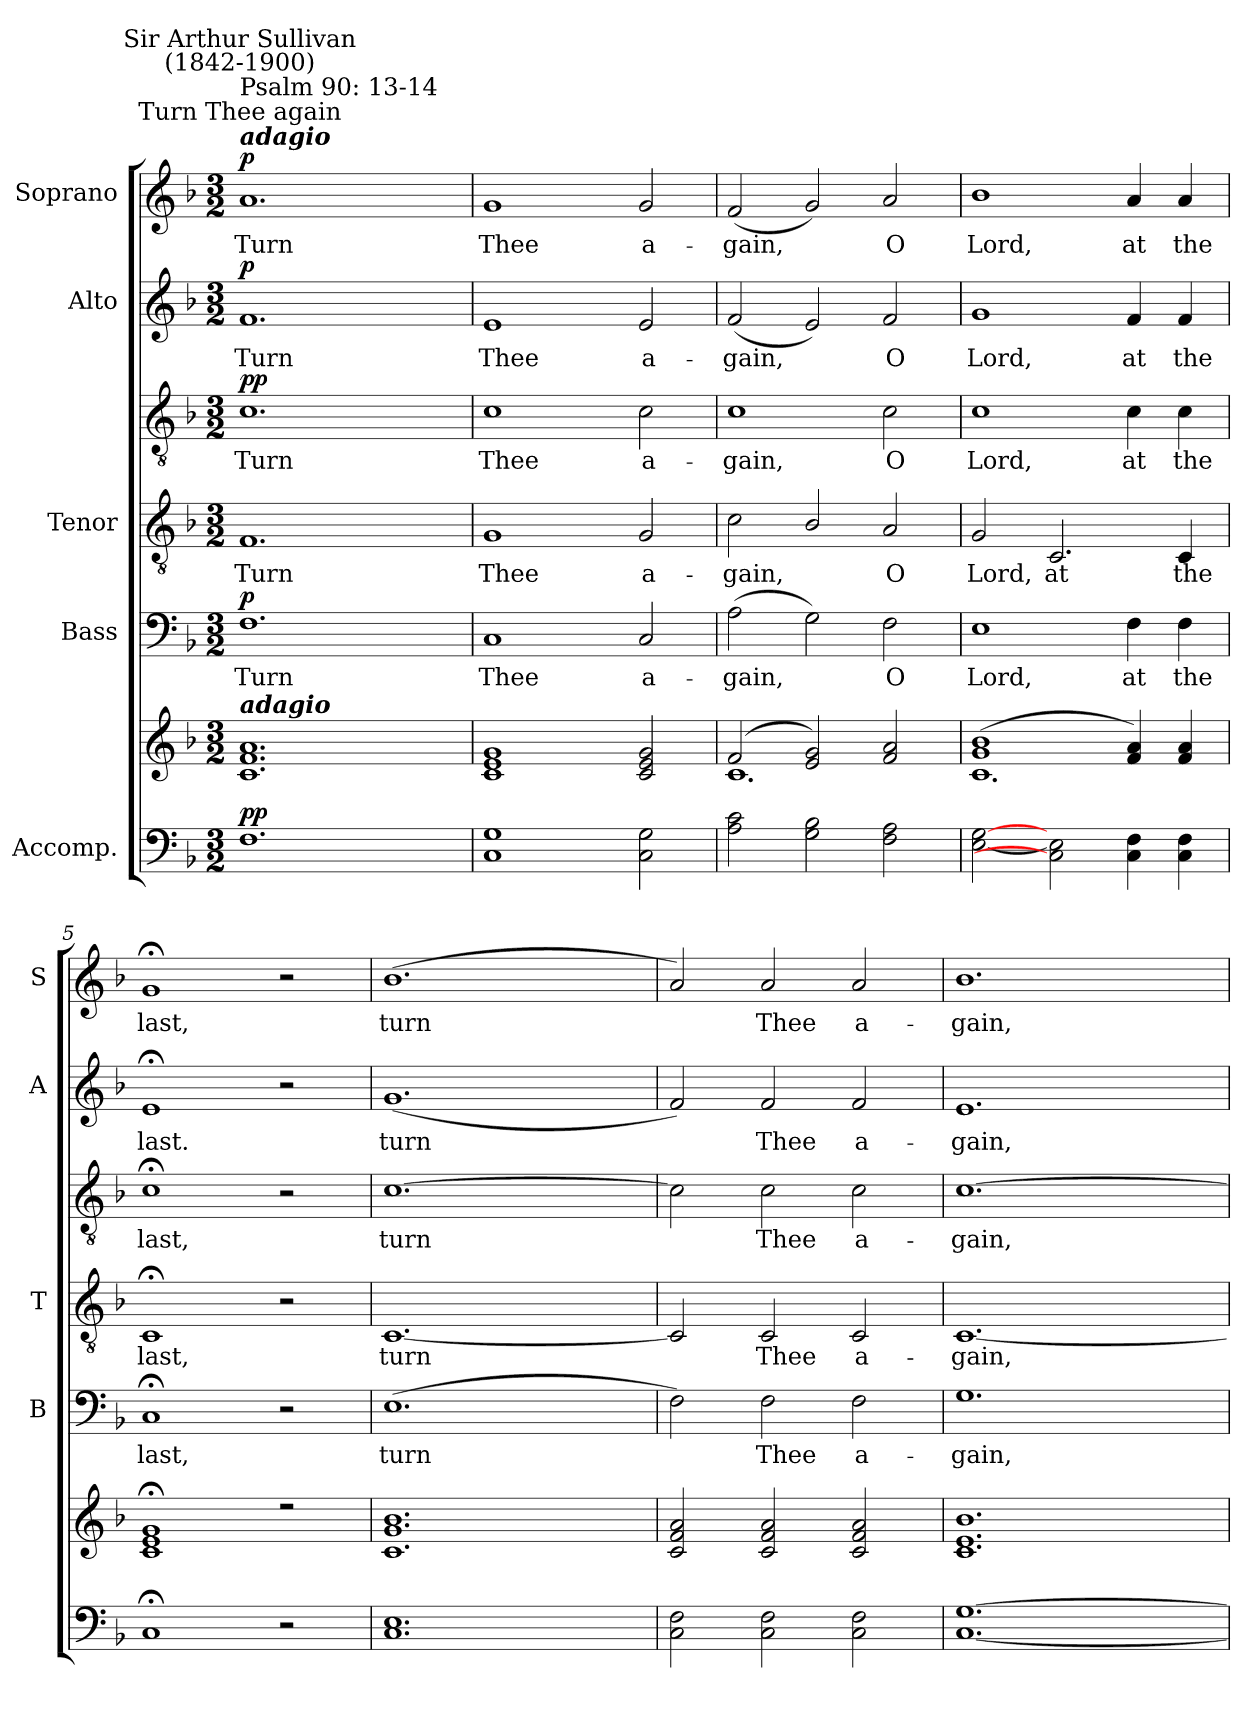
**kern	**kern	**dynam	**kern	**text	**dynam	**kern	**text	**kern	**text	**dynam	**kern	**text	**dynam	**kern	**text	**dynam
*part5	*part5	*part5	*part4	*part4	*part4	*part3	*part3	*part3	*part3	*part3	*part2	*part2	*part2	*part1	*part1	*part1
*staff7	*staff6	*staff6/7	*staff5	*staff5	*staff5	*staff4	*staff4	*staff3	*staff3	*staff3/4	*staff2	*staff2	*staff2	*staff1	*staff1	*staff1
*I"Accomp.	*	*	*I"Bass	*	*	*I"Tenor	*	*	*	*	*I"Alto	*	*	*I"Soprano	*	*
*	*	*	*I'B	*	*	*I'T	*	*	*	*	*I'A	*	*	*I'S	*	*
*clefF4	*clefG2	*	*clefF4	*	*	*clefGv2	*	*clefGv2	*	*	*clefG2	*	*	*clefG2	*	*
*k[b-]	*k[b-]	*	*k[b-]	*	*	*k[b-]	*	*k[b-]	*	*	*k[b-]	*	*	*k[b-]	*	*
*F:	*F:	*	*F:	*	*	*F:	*	*F:	*	*	*F:	*	*	*F:	*	*
*M3/2	*M3/2	*	*M3/2	*	*	*M3/2	*	*M3/2	*	*	*M3/2	*	*	*M3/2	*	*
=1	=1	=1	=1	=1	=1	=1	=1	=1	=1	=1	=1	=1	=1	=1	=1	=1
*	*^	*	*	*	*	*	*	*	*	*	*	*	*	*	*	*
!	!	!	!	!	!	!	!	!	!	!	!	!	!	!	!LO:TX:a:Bi:t=adagio	!	!
!	!	!	!	!	!	!	!	!	!	!	!	!	!	!	!LO:TX:a:cj:t=Turn Thee again	!	!
!	!	!	!	!	!	!	!	!	!	!	!	!	!	!	!LO:TX:a:t=Psalm 90&colon; 13-14	!	!
!	!	!	!	!	!	!	!	!	!	!	!	!	!	!	!LO:TX:a:cj:t=Sir Arthur Sullivan\n(1842-1900)	!	!
!	!LO:TX:a:Bi:t=adagio	!	!	!	!	!	!	!	!	!	!	!	!	!	!	!	!
!	!	!	!LO:DY:a=2	!	!LO:LY:b	!	!	!LO:LY:b	!	!LO:LY:b	!	!	!LO:LY:b	!	!	!LO:LY:b	!
!	!	!	!LO:DY:n=1:b	!	!	!LO:DY:b	!	!	!	!	!LO:DY:b=2	!	!	!	!	!	!
!	!	!	!	!	!	!	!	!	!	!	!LO:DY:n=1:b	!	!	!LO:DY:b	!	!	!LO:DY:b
1.F	1.c/ 1.f/ 1.a/	2ryy	p p	1.F	Turn	p	1.F	Turn	1.c	Turn	p p	1.f	Turn	p	1.a	Turn	p
.	.	2ryy	.	.	.	.	.	.	.	.	.	.	.	.	.	.	.
.	.	2ryy	.	.	.	.	.	.	.	.	.	.	.	.	.	.	.
=2	=2	=2	=2	=2	=2	=2	=2	=2	=2	=2	=2	=2	=2	=2	=2	=2	=2
!	!	!	!	!	!LO:LY:b	!	!	!LO:LY:b	!	!LO:LY:b	!	!	!LO:LY:b	!	!	!LO:LY:b	!
1C 1G	1c/ 1e/ 1g/	2ryy	.	1C	Thee	.	1G	-Thee	1c	Thee	.	1e	Thee	.	1g	Thee	.
.	.	2ryy	.	.	.	.	.	.	.	.	.	.	.	.	.	.	.
!	!	!	!	!	!LO:LY:b	!	!	!LO:LY:b	!	!LO:LY:b	!	!	!LO:LY:b	!	!	!LO:LY:b	!
2C\ 2G\	2c/ 2e/ 2g/	2ryy	.	2C	a-	.	2G	a-	2c	a-	.	2e	a-	.	2g	a-	.
=3	=3	=3	=3	=3	=3	=3	=3	=3	=3	=3	=3	=3	=3	=3	=3	=3	=3
!	!	!	!	!	!LO:LY:b	!	!	!LO:LY:b	!	!LO:LY:b	!	!	!LO:LY:b	!	!	!LO:LY:b	!
2A\ 2c\	(>2f/	1.c\	.	(>2A	-gain,	.	2c	gain,	1c	-gain,	.	(<2f	-gain,	.	(<2f	-gain,	.
2G\ 2B-\	2e/ 2g/)	.	.	2G)	.	.	2B-/	.	.	.	.	2e)	.	.	2g)	.	.
!	!	!	!	!	!LO:LY:b	!	!	!LO:LY:b	!	!LO:LY:b	!	!	!LO:LY:b	!	!	!LO:LY:b	!
2F\ 2A\	2f/ 2a/	.	.	2F	O	.	2A	O	2c	O	.	2f	O	.	2a	O	.
=4	=4	=4	=4	=4	=4	=4	=4	=4	=4	=4	=4	=4	=4	=4	=4	=4	=4
!	!	!	!	!	!LO:LY:b	!	!	!LO:LY:b	!	!LO:LY:b	!	!	!LO:LY:b	!	!	!LO:LY:b	!
[2E [2G	(>1g/ 1b-/	1.c\	.	1E	Lord,	.	2G	Lord,	1c	Lord,	.	1g	Lord,	.	1b-	Lord,	.
!	!	!	!	!	!	!	!	!LO:LY:b	!	!	!	!	!	!	!	!	!
2C] 2E]	.	.	.	.	.	.	2.C	at	.	.	.	.	.	.	.	.	.
!	!	!	!	!	!LO:LY:b	!	!	!	!	!LO:LY:b	!	!	!LO:LY:b	!	!	!LO:LY:b	!
4C 4F	4f/ 4a/)	.	.	4F	at	.	.	.	4c	at	.	4f	at	.	4a	at	.
!	!	!	!	!	!LO:LY:b	!	!	!LO:LY:b	!	!LO:LY:b	!	!	!LO:LY:b	!	!	!LO:LY:b	!
4C 4F	4f/ 4a/	.	.	4F	the	.	4C	the	4c	the	.	4f	the	.	4a	the	.
=5	=5	=5	=5	=5	=5	=5	=5	=5	=5	=5	=5	=5	=5	=5	=5	=5	=5
!	!	!LO:N:vis=1	!	!	!LO:LY:b	!	!	!LO:LY:b	!	!LO:LY:b	!	!	!LO:LY:b	!	!	!LO:LY:b	!
1C;<	1c/;< 1e/;< 1g/;<	1.ryy	.	1C;<	last,	.	1C;<	last,	1c;<	last,	.	1e;<	last.	.	1g;<	last,	.
2r	2r	.	.	2r	.	.	2r	.	2r	.	.	2r	.	.	2r	.	.
=6	=6	=6	=6	=6	=6	=6	=6	=6	=6	=6	=6	=6	=6	=6	=6	=6	=6
!	!	!	!	!	!LO:LY:b	!	!	!LO:LY:b	!	!LO:LY:b	!	!	!LO:LY:b	!	!	!LO:LY:b	!
1.C 1.E	1.c/ 1.g/ 1.b-/	2ryy	.	(>1.E	turn	.	[1.C	turn	[1.c	turn	.	(<1.g	turn	.	(<1.b-	turn	.
.	.	2ryy	.	.	.	.	.	.	.	.	.	.	.	.	.	.	.
.	.	2ryy	.	.	.	.	.	.	.	.	.	.	.	.	.	.	.
=7	=7	=7	=7	=7	=7	=7	=7	=7	=7	=7	=7	=7	=7	=7	=7	=7	=7
2C 2F	2c/ 2f/ 2a/	2ryy	.	2F)	.	.	2C]	.	2c]	.	.	2f)	.	.	2a)	.	.
!	!	!	!	!	!LO:LY:b	!	!	!LO:LY:b	!	!LO:LY:b	!	!	!LO:LY:b	!	!	!LO:LY:b	!
2C 2F	2c/ 2f/ 2a/	2ryy	.	2F	Thee	.	2C	-Thee	2c	Thee	.	2f	Thee	.	2a	Thee	.
!	!	!	!	!	!LO:LY:b	!	!	!LO:LY:b	!	!LO:LY:b	!	!	!LO:LY:b	!	!	!LO:LY:b	!
2C 2F	2c/ 2f/ 2a/	2ryy	.	2F	a-	.	2C	a-	2c	a-	.	2f	a-	.	2a	a-	.
=8	=8	=8	=8	=8	=8	=8	=8	=8	=8	=8	=8	=8	=8	=8	=8	=8	=8
!	!	!	!	!	!LO:LY:b	!	!	!LO:LY:b	!	!LO:LY:b	!	!	!LO:LY:b	!	!	!LO:LY:b	!
[1.C [1.G	1.c/ 1.e/ 1.b-/	2ryy	.	1.G	-gain,	.	[1.C	gain,	[1.c	-gain,	.	1.e	-gain,	.	1.b-	-gain,	.
.	.	2ryy	.	.	.	.	.	.	.	.	.	.	.	.	.	.	.
.	.	2ryy	.	.	.	.	.	.	.	.	.	.	.	.	.	.	.
*	*v	*v	*	*	*	*	*	*	*	*	*	*	*	*	*	*	*
=	=	=	=	=	=	=	=	=	=	=	=	=	=	=	=	=
*-	*-	*-	*-	*-	*-	*-	*-	*-	*-	*-	*-	*-	*-	*-	*-	*-
